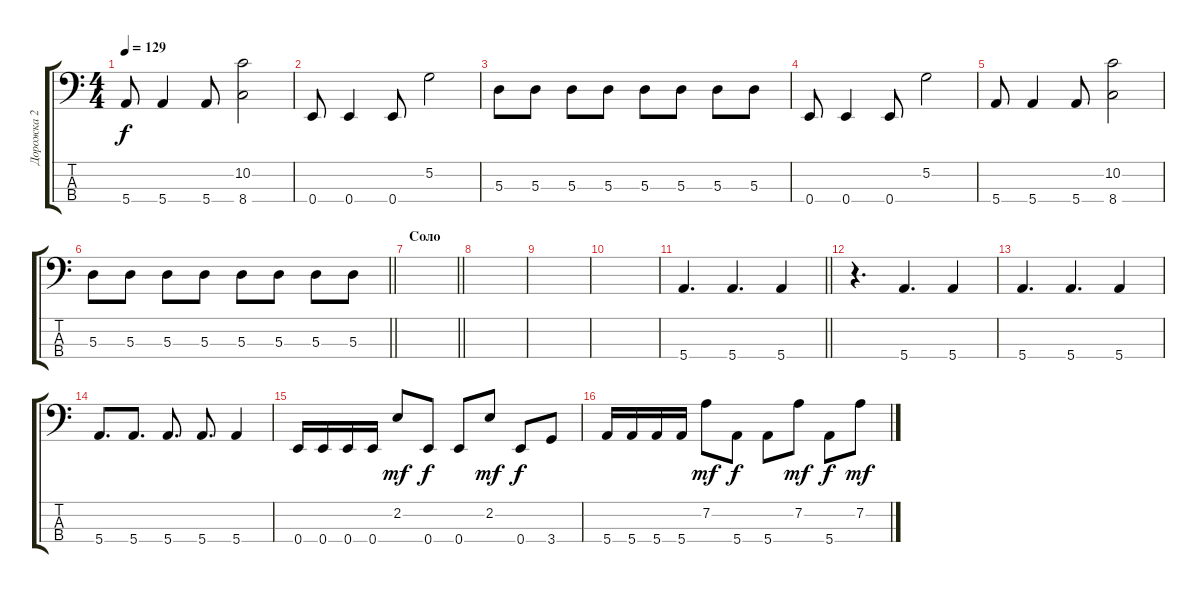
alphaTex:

\track ("Дорожка 2" "Дорожка 2") {instrument electricbasspick}
\staff {score tabs}
\tuning (G2 D2 A1 E1) {hide}
\ts (4 4)
\tempo 129
\clef f4
\ks c
5.4.8{dy f} 5.4.4 5.4.8 (10.2 8.4).2 |
0.4.8 0.4.4 0.4.8 5.2.2 |
5.3.8 5.3.8 5.3.8 5.3.8 5.3.8 5.3.8 5.3.8 5.3.8 |
0.4.8 0.4.4 0.4.8 5.2.2 |
5.4.8 5.4.4 5.4.8 (10.2 8.4).2 |
\barLineRight lightlight
5.3.8 5.3.8 5.3.8 5.3.8 5.3.8 5.3.8 5.3.8 5.3.8 |
\section ("" "Соло")
\barLineRight lightlight
|
\section ("" "")
|
|
|
\barLineRight lightlight
5.4.4{d} 5.4.4{d} 5.4.4 |
r.4{d} 5.4.4{d} 5.4.4 |
5.4.4{d} 5.4.4{d} 5.4.4 |
5.4.8{d} 5.4.8{d} 5.4.8{d} 5.4.8{d} 5.4.4 |
0.4.16 0.4.16 0.4.16 0.4.16 2.2.8{dy mf} 0.4.8{dy f} 0.4.8 2.2.8{dy mf} 0.4.8{dy f} 3.4.8 |
5.4.16 5.4.16 5.4.16 5.4.16 7.2.8{dy mf} 5.4.8{dy f} 5.4.8 7.2.8{dy mf} 5.4.8{dy f} 7.2.8{dy mf}
